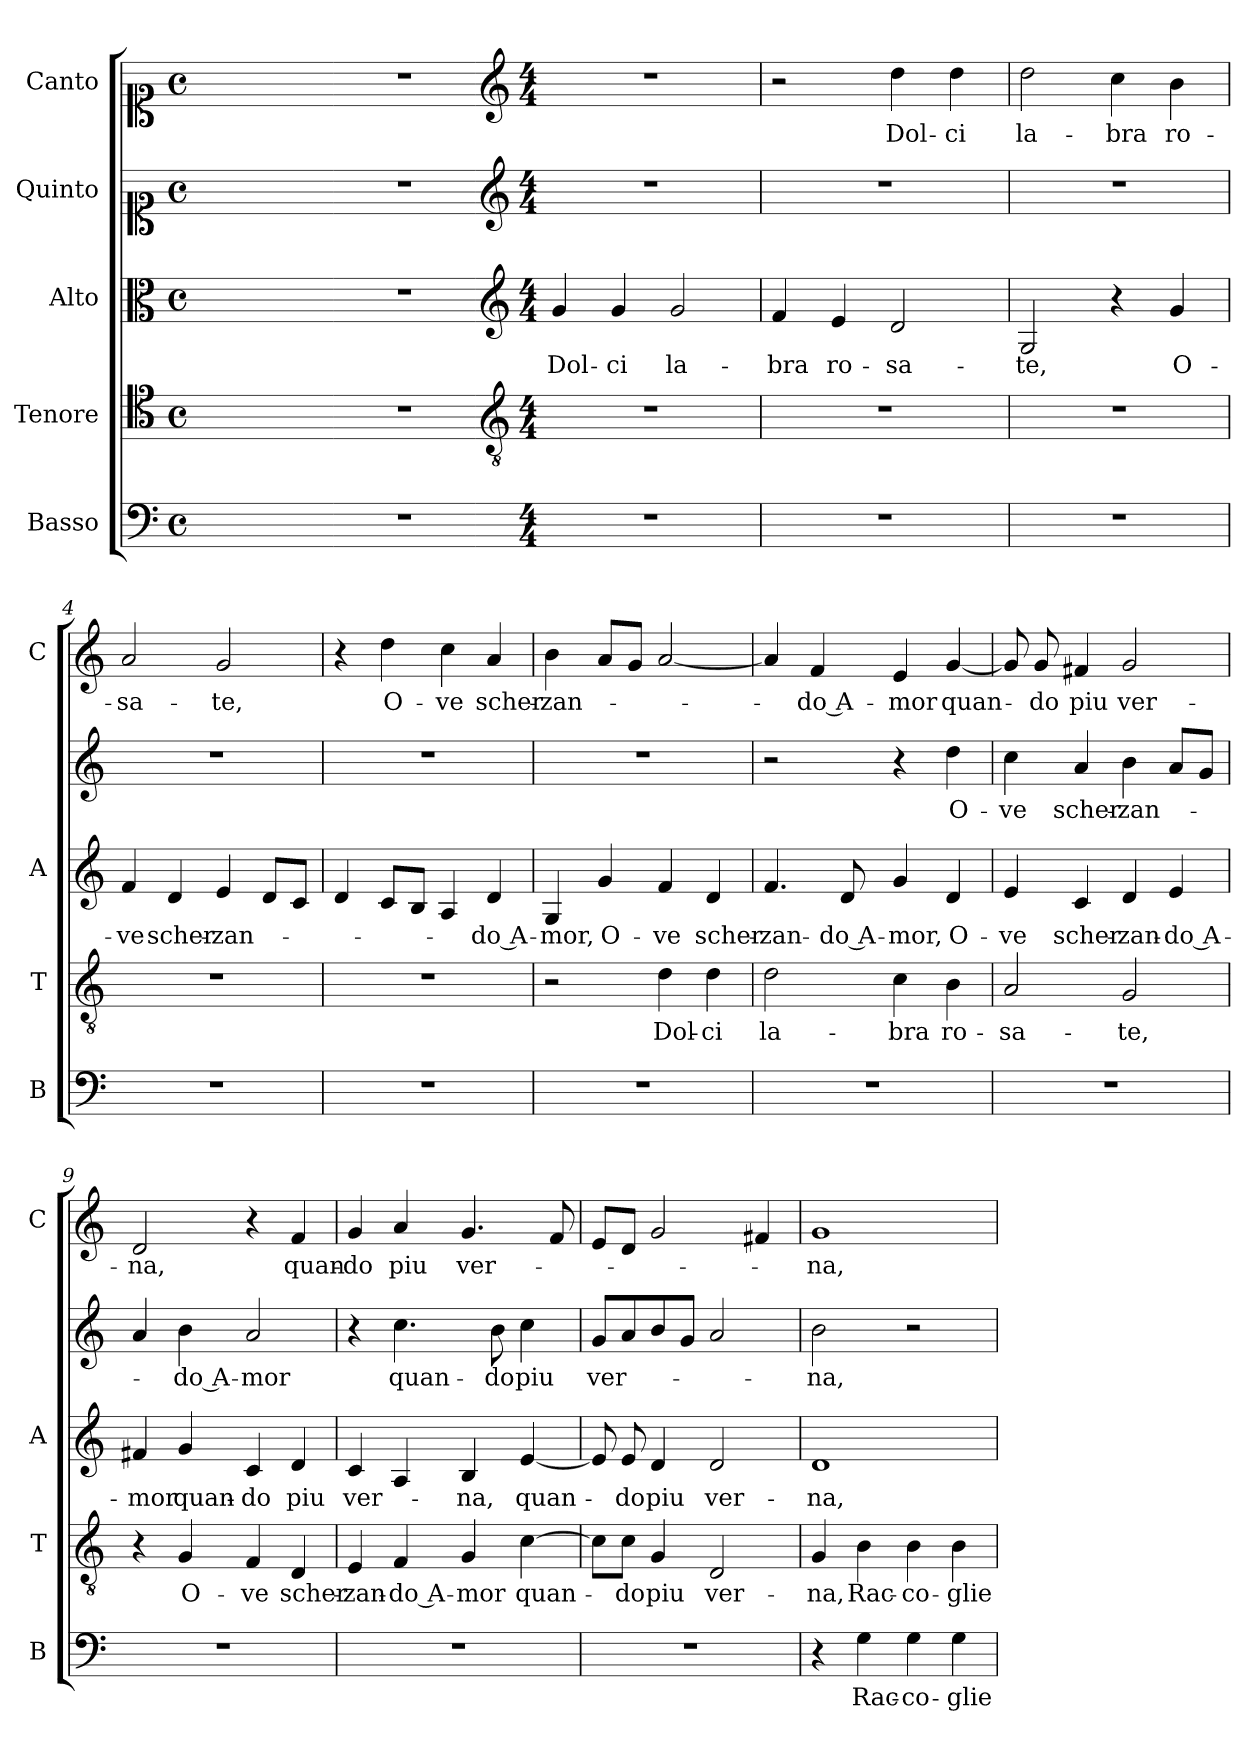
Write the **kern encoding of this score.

**kern	**text	**kern	**text	**kern	**text	**kern	**text	**kern	**text
*part5	*part5	*part4	*part4	*part3	*part3	*part2	*part2	*part1	*part1
*staff5	*staff5	*staff4	*staff4	*staff3	*staff3	*staff2	*staff2	*staff1	*staff1
*I"Basso	*	*I"Tenore	*	*I"Alto	*	*I"Quinto	*	*I"Canto	*
*I'B	*	*I'T	*	*I'A	*	*	*	*I'C	*
*clefF4	*	*clefC4	*	*clefC3	*	*clefC1	*	*clefC1	*
*k[]	*	*k[]	*	*k[]	*	*k[]	*	*k[]	*
*C:	*	*C:	*	*C:	*	*C:	*	*C:	*
*M4/4	*	*M4/4	*	*M4/4	*	*M4/4	*	*M4/4	*
*met(c)	*	*met(c)	*	*met(c)	*	*met(c)	*	*met(c)	*
=	=	=	=	=	=	=	=	=	=
1ryy	.	1ryy	.	1ryy	.	1ryy	.	1ryy	.
=1X-	=1X-	=1X-	=1X-	=1X-	=1X-	=1X-	=1X-	=1X-	=1X-
1r	.	1r	.	1r	.	1r	.	1r	.
=1-	=1-	=1-	=1-	=1-	=1-	=1-	=1-	=1-	=1-
*	*	*clefGv2	*	*clefG2	*	*clefG2	*	*clefG2	*
*M4/4	*	*M4/4	*	*M4/4	*	*M4/4	*	*M4/4	*
!	!	!	!	!	!LO:LY:b	!	!	!	!
1r	.	1r	.	4g/	Dol-	1r	.	1r	.
!	!	!	!	!	!LO:LY:b	!	!	!	!
.	.	.	.	4g/	-ci	.	.	.	.
!	!	!	!	!	!LO:LY:b	!	!	!	!
.	.	.	.	2g/	la-	.	.	.	.
=2	=2	=2	=2	=2	=2	=2	=2	=2	=2
!	!	!	!	!	!LO:LY:b	!	!	!	!
1r	.	1r	.	4f/	-bra	1r	.	2r	.
!	!	!	!	!	!LO:LY:b	!	!	!	!
.	.	.	.	4e/	ro-	.	.	.	.
!	!	!	!	!	!LO:LY:b	!	!	!	!LO:LY:b
.	.	.	.	2d/	-sa-	.	.	4dd\	Dol-
!	!	!	!	!	!	!	!	!	!LO:LY:b
.	.	.	.	.	.	.	.	4dd\	-ci
=3	=3	=3	=3	=3	=3	=3	=3	=3	=3
!	!	!	!	!	!LO:LY:b	!	!	!	!LO:LY:b
1r	.	1r	.	2G/	-te,	1r	.	2dd\	la-
!	!	!	!	!	!	!	!	!	!LO:LY:b
.	.	.	.	4r	.	.	.	4cc\	-bra
!	!	!	!	!	!LO:LY:b	!	!	!	!LO:LY:b
.	.	.	.	4g/	O-	.	.	4b\	ro-
=4	=4	=4	=4	=4	=4	=4	=4	=4	=4
!	!	!	!	!	!LO:LY:b	!	!	!	!LO:LY:b
1r	.	1r	.	4f/	-ve	1r	.	2a/	-sa-
!	!	!	!	!	!LO:LY:b	!	!	!	!
.	.	.	.	4d/	scher-	.	.	.	.
!	!	!	!	!	!LO:LY:b	!	!	!	!LO:LY:b
.	.	.	.	4e/	-zan-	.	.	2g/	-te,
.	.	.	.	8d/L	.	.	.	.	.
.	.	.	.	8c/J	.	.	.	.	.
=5	=5	=5	=5	=5	=5	=5	=5	=5	=5
1r	.	1r	.	4d/	.	1r	.	4r	.
!	!	!	!	!	!	!	!	!	!LO:LY:b
.	.	.	.	8c/L	.	.	.	4dd\	O-
.	.	.	.	8B/J	.	.	.	.	.
!	!	!	!	!	!	!	!	!	!LO:LY:b
.	.	.	.	4A/	.	.	.	4cc\	-ve
!	!	!	!	!	!LO:LY:b	!	!	!	!LO:LY:b
.	.	.	.	4d/	-do A-	.	.	4a/	scher-
=6	=6	=6	=6	=6	=6	=6	=6	=6	=6
!	!	!	!	!	!LO:LY:b	!	!	!	!LO:LY:b
1r	.	2r	.	4G/	-mor,	1r	.	4b\	-zan-
!	!	!	!	!	!LO:LY:b	!	!	!	!
.	.	.	.	4g/	O-	.	.	8a/L	.
.	.	.	.	.	.	.	.	8g/J	.
!	!	!	!LO:LY:b	!	!LO:LY:b	!	!	!	!
.	.	4d\	Dol-	4f/	-ve	.	.	[2a/	.
!	!	!	!LO:LY:b	!	!LO:LY:b	!	!	!	!
.	.	4d\	-ci	4d/	scher-	.	.	.	.
!!LO:LB:g=z
=7	=7	=7	=7	=7	=7	=7	=7	=7	=7
!	!	!	!LO:LY:b	!	!LO:LY:b	!	!	!	!
1r	.	2d\	la-	4.f/	-zan-	2r	.	4a/]	.
!	!	!	!	!	!	!	!	!	!LO:LY:b
.	.	.	.	.	.	.	.	4f/	-do A-
!	!	!	!	!	!LO:LY:b	!	!	!	!
.	.	.	.	8d/	-do A-	.	.	.	.
!	!	!	!LO:LY:b	!	!LO:LY:b	!	!	!	!LO:LY:b
.	.	4c\	-bra	4g/	-mor,	4r	.	4e/	-mor
!	!	!	!LO:LY:b	!	!LO:LY:b	!	!LO:LY:b	!	!LO:LY:b
.	.	4B\	ro-	4d/	O-	4dd\	O-	[4g/	quan-
=8	=8	=8	=8	=8	=8	=8	=8	=8	=8
!	!	!	!LO:LY:b	!	!LO:LY:b	!	!LO:LY:b	!	!
1r	.	2A/	-sa-	4e/	-ve	4cc\	-ve	8g/]	.
!	!	!	!	!	!	!	!	!	!LO:LY:b
.	.	.	.	.	.	.	.	8g/	-do
!	!	!	!	!	!LO:LY:b	!	!LO:LY:b	!	!LO:LY:b
.	.	.	.	4c/	scher-	4a/	scher-	4f#X/	piu
!	!	!	!LO:LY:b	!	!LO:LY:b	!	!LO:LY:b	!	!LO:LY:b
.	.	2G/	-te,	4d/	-zan-	4b\	-zan-	2g/	ver-
!	!	!	!	!	!LO:LY:b	!	!	!	!
.	.	.	.	4e/	-do A-	8a/L	.	.	.
.	.	.	.	.	.	8g/J	.	.	.
=9	=9	=9	=9	=9	=9	=9	=9	=9	=9
!	!	!	!	!	!LO:LY:b	!	!	!	!LO:LY:b
1r	.	4r	.	4f#X/	-mor	4a/	.	2d/	-na,
!	!	!	!LO:LY:b	!	!LO:LY:b	!	!LO:LY:b	!	!
.	.	4G/	O-	4g/	quan-	4b\	-do A-	.	.
!	!	!	!LO:LY:b	!	!LO:LY:b	!	!LO:LY:b	!	!
.	.	4F/	-ve	4c/	-do	2a/	-mor	4r	.
!	!	!	!LO:LY:b	!	!LO:LY:b	!	!	!	!LO:LY:b
.	.	4D/	scher-	4d/	piu	.	.	4f/	quan-
=10	=10	=10	=10	=10	=10	=10	=10	=10	=10
!	!	!	!LO:LY:b	!	!LO:LY:b	!	!	!	!LO:LY:b
1r	.	4E/	-zan-	4c/	ver-	4r	.	4g/	-do
!	!	!	!LO:LY:b	!	!	!	!LO:LY:b	!	!LO:LY:b
.	.	4F/	-do A-	4A/	.	4.cc\	quan-	4a/	piu
!	!	!	!LO:LY:b	!	!LO:LY:b	!	!	!	!LO:LY:b
.	.	4G/	-mor	4B/	-na,	.	.	4.g/	ver-
!	!	!	!	!	!	!	!LO:LY:b	!	!
.	.	.	.	.	.	8b\	-do	.	.
!	!	!	!LO:LY:b	!	!LO:LY:b	!	!LO:LY:b	!	!
.	.	[4c\	quan-	[4e/	quan-	4cc\	piu	.	.
.	.	.	.	.	.	.	.	8f/	.
=11	=11	=11	=11	=11	=11	=11	=11	=11	=11
!	!	!	!	!	!	!	!LO:LY:b	!	!
1r	.	8c\L]	.	8e/]	.	8g/L	ver-	8e/L	.
!	!	!	!LO:LY:b	!	!LO:LY:b	!	!	!	!
.	.	8c\J	-do	8e/	-do	8a/	.	8d/J	.
!	!	!	!LO:LY:b	!	!LO:LY:b	!	!	!	!
.	.	4G/	piu	4d/	piu	8b/	.	2g/	.
.	.	.	.	.	.	8g/J	.	.	.
!	!	!	!LO:LY:b	!	!LO:LY:b	!	!	!	!
.	.	2D/	ver-	2d/	ver-	2a/	.	.	.
.	.	.	.	.	.	.	.	4f#X/	.
=12	=12	=12	=12	=12	=12	=12	=12	=12	=12
!	!	!	!LO:LY:b	!	!LO:LY:b	!	!LO:LY:b	!	!LO:LY:b
4r	.	4G/	-na,	1d	-na,	2b\	-na,	1g	-na,
!	!LO:LY:b	!	!LO:LY:b	!	!	!	!	!	!
4G\	Rac-	4B\	Rac-	.	.	.	.	.	.
!	!LO:LY:b	!	!LO:LY:b	!	!	!	!	!	!
4G\	-co-	4B\	-co-	.	.	2r	.	.	.
!	!LO:LY:b	!	!LO:LY:b	!	!	!	!	!	!
4G\	-glie	4B\	-glie	.	.	.	.	.	.
=	=	=	=	=	=	=	=	=	=
*-	*-	*-	*-	*-	*-	*-	*-	*-	*-
